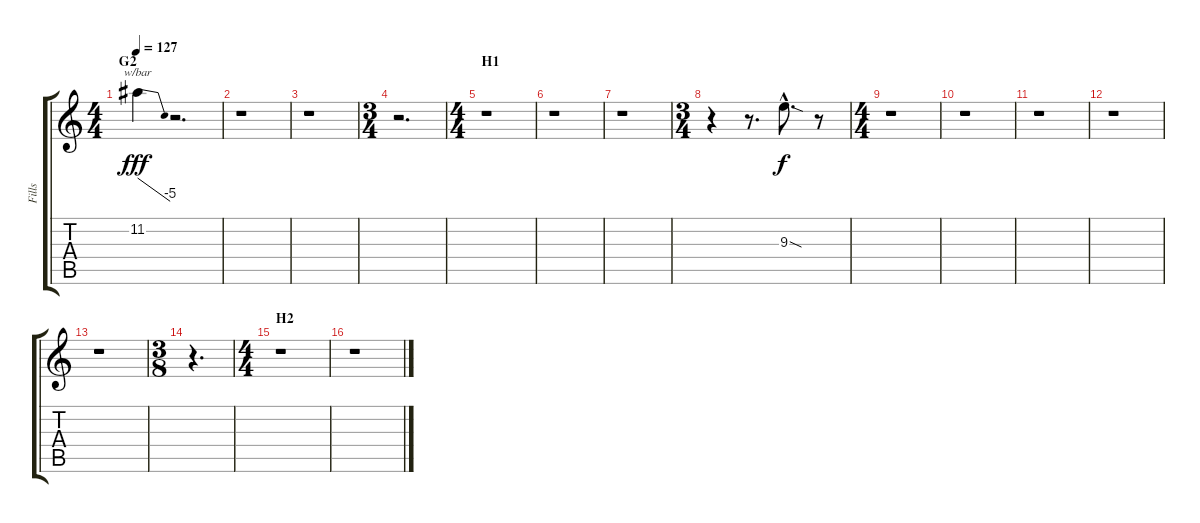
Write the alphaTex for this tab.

\track ("Fills" "Fills") {instrument distortionguitar}
\staff {score tabs}
\tuning (E4 B3 G3 D3 A2 E2) {hide}
\ts (4 4)
\section ("" "G2")
\tempo 127
\clef g2
\ks c
11.2.4{tbe (dive default 0 0 60 -20) dy fff} r.2{d} |
r.1 |
r.1 |
\ts (3 4)
r.2{d} |
\ts (4 4)
\section ("" "H1")
r.1 |
r.1 |
r.1 |
\ts (3 4)
r.4 r.8{d} 9.3{sod hac}.8{d dy f} r.8 |
\ts (4 4)
r.1 |
r.1 |
r.1 |
r.1 |
r.1 |
\ts (3 8)
r.4{d} |
\ts (4 4)
\section ("" "H2")
r.1 |
r.1
